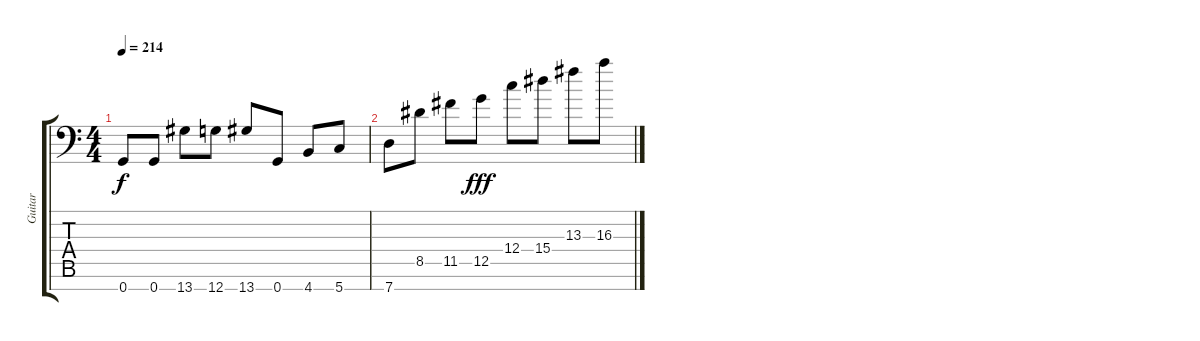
\track ("Guitar" "Guitar") {instrument distortionguitar}
\staff {score tabs}
\tuning (D4 A3 F3 C3 G2 D2 G1) {hide}
\ts (4 4)
\tempo 214
\clef f4
\ks c
0.7.8{dy f} 0.7.8 13.7.8 12.7.8 13.7.8 0.7.8 4.7.8 5.7.8 |
7.7.8 8.5.8 11.5.8 12.5.8{dy fff} 12.4.8 15.4.8 13.3.8 16.3.8
